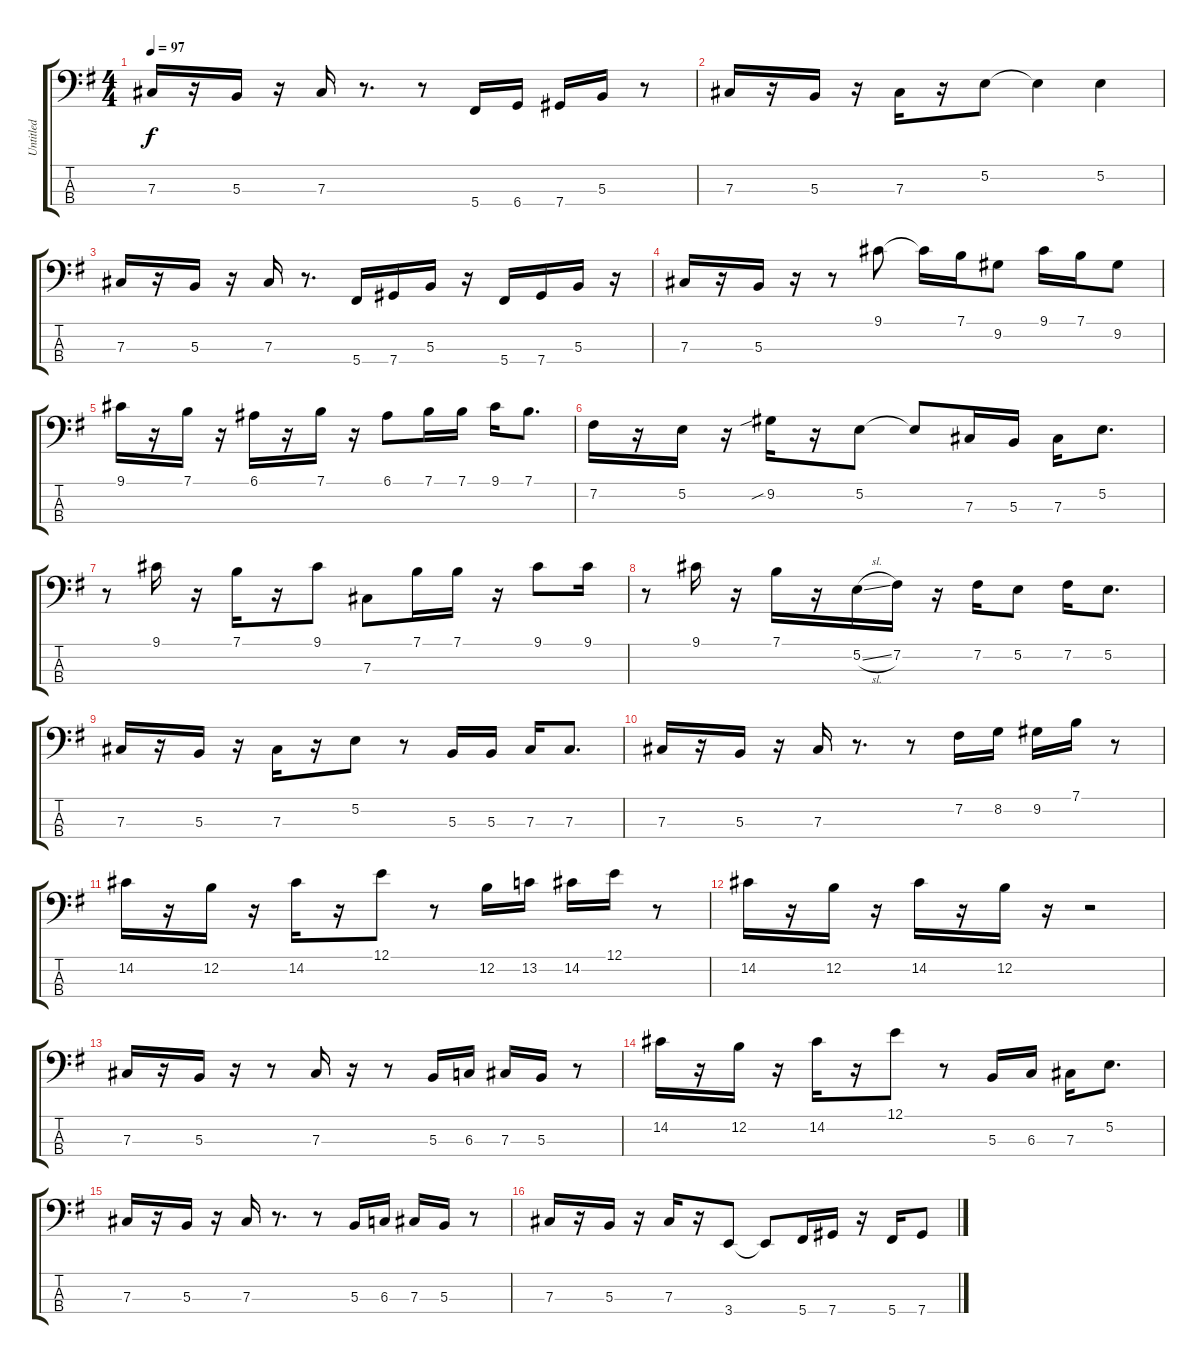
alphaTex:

\track ("Untitled" "Untitled") {instrument electricbassfinger}
\staff {score tabs}
\tuning (E2 B1 Gb1 Db1) {hide}
\ts (4 4)
\tempo 97
\clef f4
\ks g
7.3.16{dy f} r.16 5.3.16 r.16 7.3.16 r.8{d} r.8 5.4.16 6.4.16 7.4.16 5.3.16 r.8 |
7.3.16 r.16 5.3.16 r.16 7.3.16 r.16 5.2.8 5.2{t}.4 5.2.4 |
7.3.16 r.16 5.3.16 r.16 7.3.16 r.8{d} 5.4.16 7.4.16 5.3.16 r.16 5.4.16 7.4.16 5.3.16 r.16 |
7.3.16 r.16 5.3.16 r.16 r.8 9.1.8 9.1{t}.16 7.1.16 9.2.8 9.1.16 7.1.16 9.2.8 |
9.1.16 r.16 7.1.16 r.16 6.1.16 r.16 7.1.16 r.16 6.1.8 7.1.16 7.1.16 9.1.16 7.1.8{d} |
7.2.16 r.16 5.2.16 r.16 9.2{sib}.16 r.16 5.2.8 5.2{t}.8 7.3.16 5.3.16 7.3.16 5.2.8{d} |
r.8 9.1.16 r.16 7.1.16 r.16 9.1.8 7.3.8 7.1.16 7.1.16 r.16 9.1.8 9.1.16 |
r.8 9.1.16 r.16 7.1.16 r.16 5.2{sl}.16 7.2.16 r.16 7.2.16 5.2.8 7.2.16 5.2.8{d} |
7.3.16 r.16 5.3.16 r.16 7.3.16 r.16 5.2.8 r.8 5.3.16 5.3.16 7.3.16 7.3.8{d} |
7.3.16 r.16 5.3.16 r.16 7.3.16 r.8{d} r.8 7.2.16 8.2.16 9.2.16 7.1.16 r.8 |
14.2.16 r.16 12.2.16 r.16 14.2.16 r.16 12.1.8 r.8 12.2.16 13.2.16 14.2.16 12.1.16 r.8 |
14.2.16 r.16 12.2.16 r.16 14.2.16 r.16 12.2.16 r.16 r.2 |
7.3.16 r.16 5.3.16 r.16 r.8 7.3.16 r.16 r.8 5.3.16 6.3.16 7.3.16 5.3.16 r.8 |
14.2.16 r.16 12.2.16 r.16 14.2.16 r.16 12.1.8 r.8 5.3.16 6.3.16 7.3.16 5.2.8{d} |
7.3.16 r.16 5.3.16 r.16 7.3.16 r.8{d} r.8 5.3.16 6.3.16 7.3.16 5.3.16 r.8 |
7.3.16 r.16 5.3.16 r.16 7.3.16 r.16 3.4.8 3.4{t}.8 5.4.16 7.4.16 r.16 5.4.16 7.4.8
